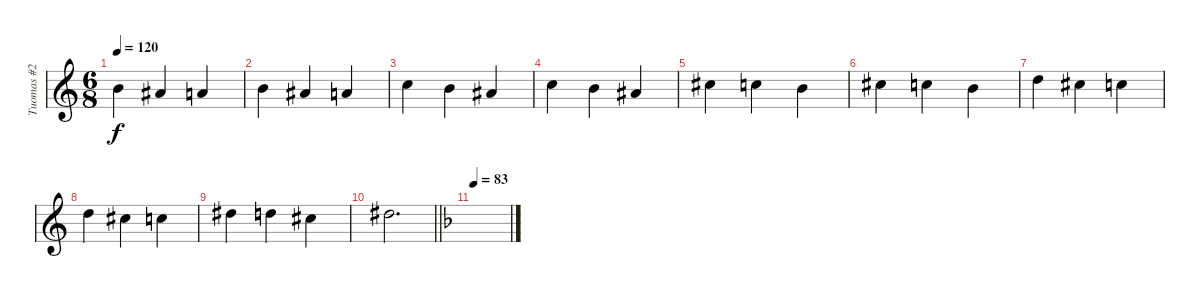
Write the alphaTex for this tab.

\track ("Tuomas #2" "Tuomas #2") {instrument tremolostrings}
\staff {score}
\tuning (E4 B3 G3 D3 A2 E2 B1) {hide}
\ts (6 8)
\tempo 120
\clef g2
\ks c
12.2.4{dy f} 11.2.4 10.2.4 |
12.2.4 11.2.4 10.2.4 |
13.2.4 12.2.4 11.2.4 |
13.2.4 12.2.4 11.2.4 |
14.2.4 13.2.4 12.2.4 |
14.2.4 13.2.4 12.2.4 |
15.2.4 14.2.4 13.2.4 |
15.2.4 14.2.4 13.2.4 |
16.2.4 15.2.4 14.2.4 |
\barLineRight lightlight
16.2.2{d} |
\section ("" "")
\tempo 83
\ks f
